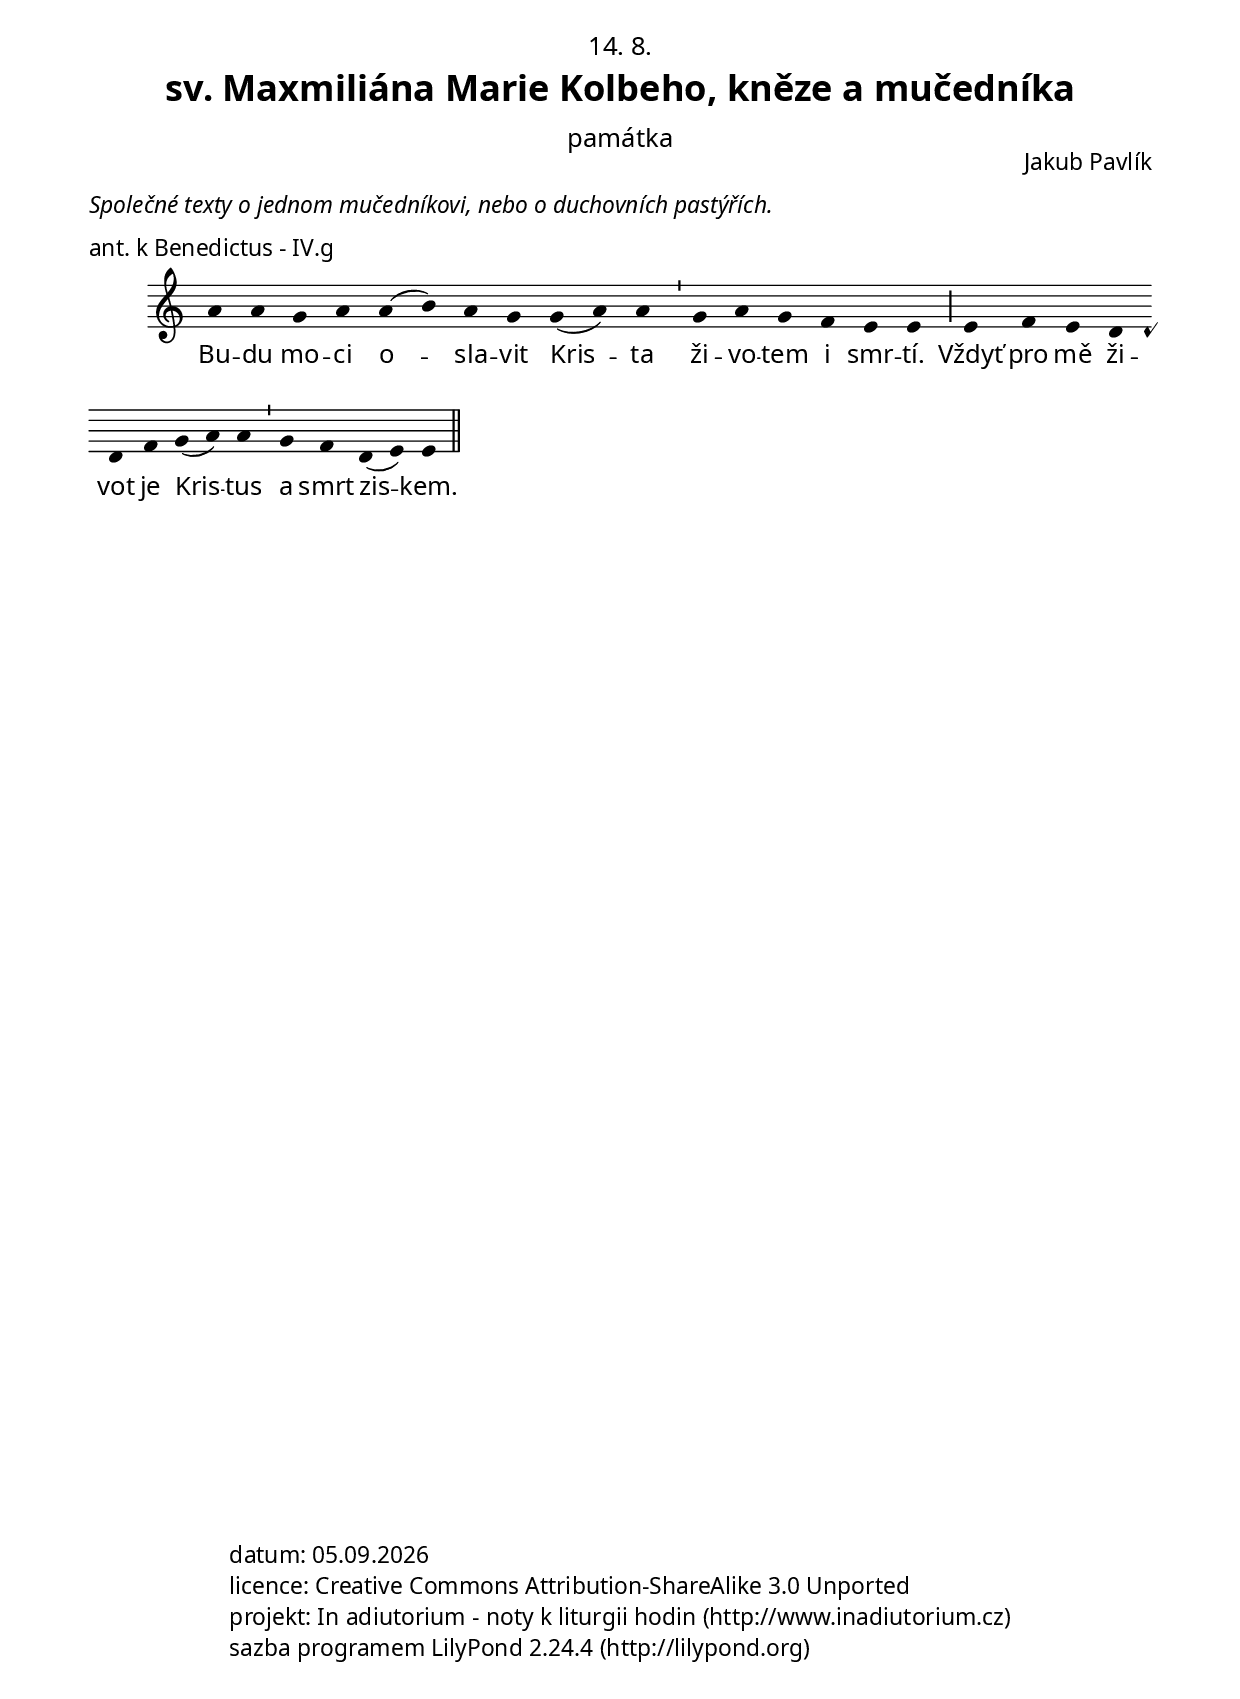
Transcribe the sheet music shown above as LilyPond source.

\version "2.19.16"

\include "../spolecne.ly"

\header {
  title = \markup\titleSvatek
            "sv. Maxmiliána Marie Kolbeho, kněze a mučedníka"
            "památka"
            "14. 8."
  composer = "Jakub Pavlík"
}

\markup\communia #'(#:mucednik #:pastyr)

\score {
  \relative c'' {
    \choralniRezim
    a4 a g a a( b) a g g( a) a \barMin
    g a g f e e \barMaior
    e f e d d f g( a) a \barMin
    g f d( e) e \barFinalis
  }
  \addlyrics {
    Bu -- du mo -- ci o -- sla -- vit Kris -- ta
    ži -- vo -- tem i smr -- tí.
    Vždyť pro mě ži -- vot je Kris -- tus
    a smrt zis -- kem.
  }
  \header {
    quid = "ant. k Benedictus"
    modus = "IV"
    differentia = "g"
    psalmus = ""
    id = "aben"
    piece = \markup {\sestavTitulekBezZalmu}
  }
}